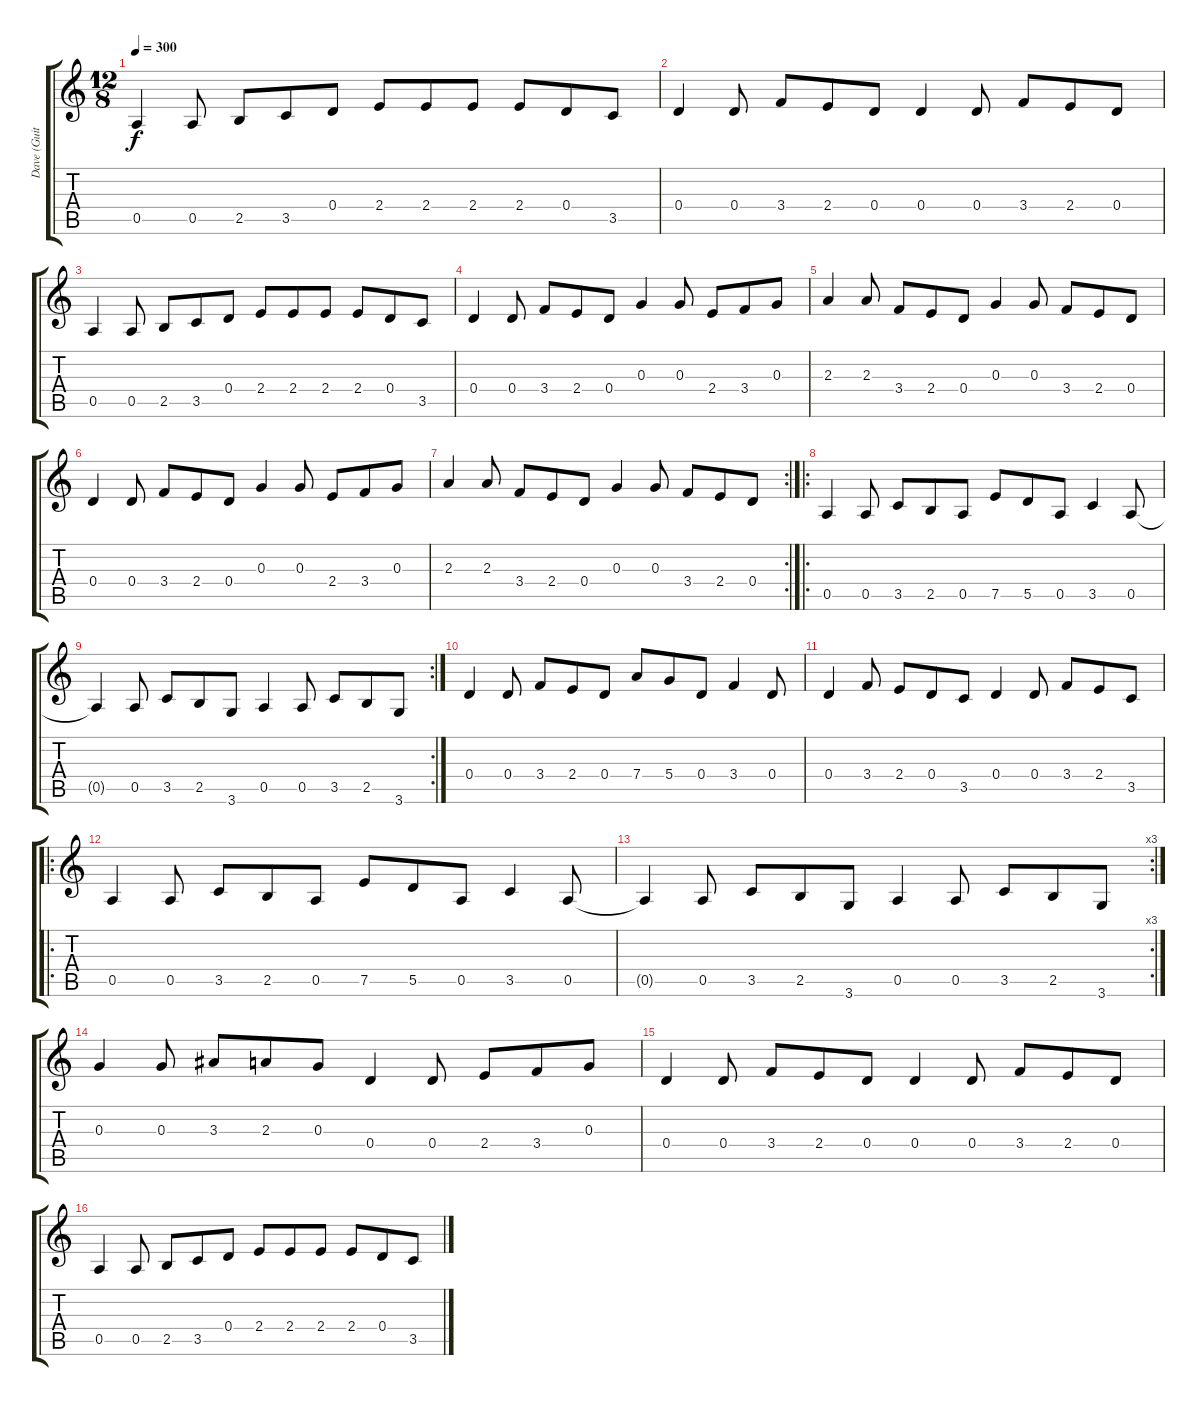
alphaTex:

\track ("Dave (Guitar)" "Dave (Guit") {instrument distortionguitar}
\staff {score tabs}
\tuning (E4 B3 G3 D3 A2 E2) {hide}
\ts (12 8)
\tempo 300
\clef g2
\ks c
0.5.4{dy f} 0.5.8 2.5.8 3.5.8 0.4.8 2.4.8 2.4.8 2.4.8 2.4.8 0.4.8 3.5.8 |
0.4.4 0.4.8 3.4.8 2.4.8 0.4.8 0.4.4 0.4.8 3.4.8 2.4.8 0.4.8 |
0.5.4 0.5.8 2.5.8 3.5.8 0.4.8 2.4.8 2.4.8 2.4.8 2.4.8 0.4.8 3.5.8 |
0.4.4 0.4.8 3.4.8 2.4.8 0.4.8 0.3.4 0.3.8 2.4.8 3.4.8 0.3.8 |
2.3.4 2.3.8 3.4.8 2.4.8 0.4.8 0.3.4 0.3.8 3.4.8 2.4.8 0.4.8 |
0.4.4 0.4.8 3.4.8 2.4.8 0.4.8 0.3.4 0.3.8 2.4.8 3.4.8 0.3.8 |
\rc 2
2.3.4 2.3.8 3.4.8 2.4.8 0.4.8 0.3.4 0.3.8 3.4.8 2.4.8 0.4.8 |
\ro
0.5.4 0.5.8 3.5.8 2.5.8 0.5.8 7.5.8 5.5.8 0.5.8 3.5.4 0.5.8 |
\rc 2
0.5{t}.4 0.5.8 3.5.8 2.5.8 3.6.8 0.5.4 0.5.8 3.5.8 2.5.8 3.6.8 |
0.4.4 0.4.8 3.4.8 2.4.8 0.4.8 7.4.8 5.4.8 0.4.8 3.4.4 0.4.8 |
0.4.4 3.4.8 2.4.8 0.4.8 3.5.8 0.4.4 0.4.8 3.4.8 2.4.8 3.5.8 |
\ro
0.5.4 0.5.8 3.5.8 2.5.8 0.5.8 7.5.8 5.5.8 0.5.8 3.5.4 0.5.8 |
\rc 3
0.5{t}.4 0.5.8 3.5.8 2.5.8 3.6.8 0.5.4 0.5.8 3.5.8 2.5.8 3.6.8 |
0.3.4 0.3.8 3.3.8 2.3.8 0.3.8 0.4.4 0.4.8 2.4.8 3.4.8 0.3.8 |
0.4.4 0.4.8 3.4.8 2.4.8 0.4.8 0.4.4 0.4.8 3.4.8 2.4.8 0.4.8 |
0.5.4 0.5.8 2.5.8 3.5.8 0.4.8 2.4.8 2.4.8 2.4.8 2.4.8 0.4.8 3.5.8
